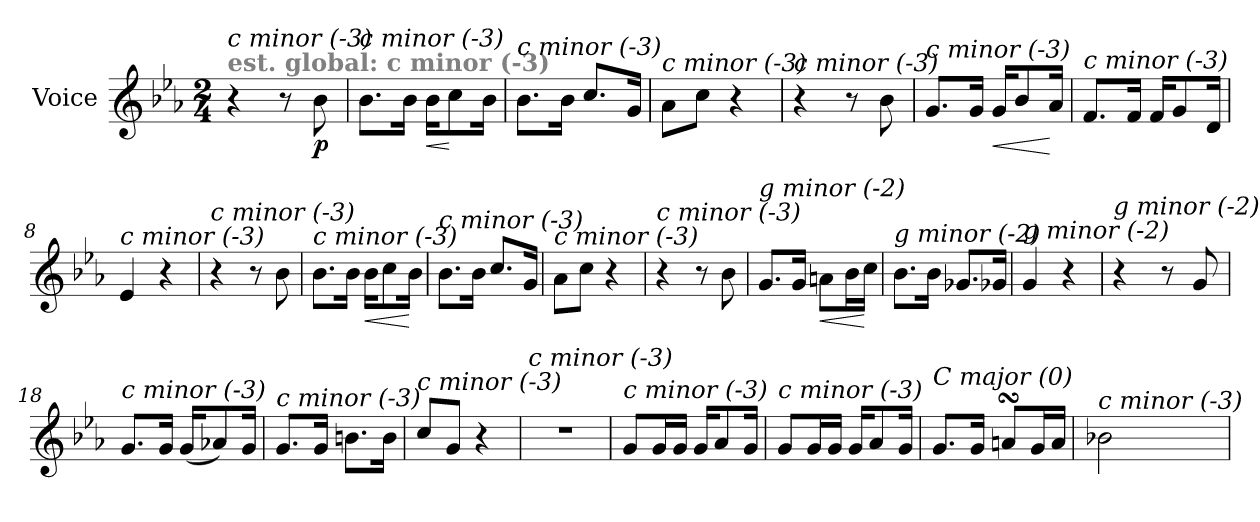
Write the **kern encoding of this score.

**kern	**dynam
*part1	*part1
*staff1	*staff1
*I"Voice	*
*clefG2	*
*k[b-e-a-]	*
*E-:	*
*M2/4	*
=1	=1
!LO:TX:a:B:color=#808080:t=est. global&colon; c minor (-3)	!
!LO:TX:i:t=c minor (-3)	!
4r	.
8r	.
!	!LO:DY:b
8b-\	p
=2	=2
!LO:TX:i:t=c minor (-3)	!
8.b-\L	.
16b-\Jk	.
!	!LO:HP:b
16b-\KL	<
8cc\	[
16b-\Jk	.
=3	=3
!LO:TX:i:t=c minor (-3)	!
8.b-\L	.
16b-\Jk	.
8.cc/L	.
16g/Jk	.
=4	=4
!LO:TX:i:t=c minor (-3)	!
8a-\L	.
8cc\J	.
4r	.
=5	=5
!LO:TX:i:t=c minor (-3)	!
4r	.
8r	.
8b-\	.
=6	=6
!LO:TX:i:t=c minor (-3)	!
8.g/L	.
16g/Jk	.
!	!LO:HP:b
16g/KL	<
8b-/	.
16a-/Jk	[
!!LO:LB:g=z
=7	=7
!LO:TX:i:t=c minor (-3)	!
8.f/L	.
16f/Jk	.
16f/KL	.
8g/	.
16d/Jk	.
=8	=8
!LO:TX:i:t=c minor (-3)	!
4e-/	.
4r	.
=9	=9
!LO:TX:i:t=c minor (-3)	!
4r	.
8r	.
8b-\	.
=10	=10
!LO:TX:i:t=c minor (-3)	!
8.b-\L	.
16b-\Jk	.
!	!LO:HP:b
16b-\KL	<
8cc\	.
16b-\Jk	[
=11	=11
!LO:TX:i:t=c minor (-3)	!
8.b-\L	.
16b-\Jk	.
8.cc/L	.
16g/Jk	.
=12	=12
!LO:TX:i:t=c minor (-3)	!
8a-\L	.
8cc\J	.
4r	.
=13	=13
!LO:TX:i:t=c minor (-3)	!
4r	.
8r	.
8b-\	.
!!LO:LB:g=z
=14	=14
!LO:TX:i:t=g minor (-2)	!
8.g/L	.
16g/Jk	.
!	!LO:HP:b
8an\L	<
16b-\L	.
16cc\JJ	[
=15	=15
!LO:TX:i:t=g minor (-2)	!
8.b-\L	.
16b-\Jk	.
8.g-Xi/L	.
16g-Xi/Jk	.
=16	=16
!LO:TX:i:t=g minor (-2)	!
4g/	.
4r	.
=17	=17
!LO:TX:i:t=g minor (-2)	!
4r	.
8r	.
8g/	.
=18	=18
!LO:TX:i:t=c minor (-3)	!
8.g/L	.
16g/Jk	.
(<16g/KL	.
8a-X/)	.
16g/Jk	.
=19	=19
!LO:TX:i:t=c minor (-3)	!
8.g/L	.
16g/Jk	.
8.bn\L	.
16b\Jk	.
!!LO:LB:g=z
=20	=20
!LO:TX:i:t=c minor (-3)	!
8cc/L	.
8g/J	.
4r	.
=21	=21
!LO:TX:i:t=c minor (-3)	!
2r	.
=22	=22
!LO:TX:i:t=c minor (-3)	!
8g/L	.
16g/L	.
16g/JJ	.
16g/KL	.
8a-/	.
16g/Jk	.
=23	=23
!LO:TX:i:t=c minor (-3)	!
8g/L	.
16g/L	.
16g/JJ	.
16g/KL	.
8a-/	.
16g/Jk	.
=24	=24
!LO:TX:i:t=C major (0)	!
8.g/L	.
16g/Jk	.
8ansSsS/L	.
16g/L	.
16a/JJ	.
=25	=25
!LO:TX:i:t=c minor (-3)	!
2b-X\	.
=	=
*-	*-
